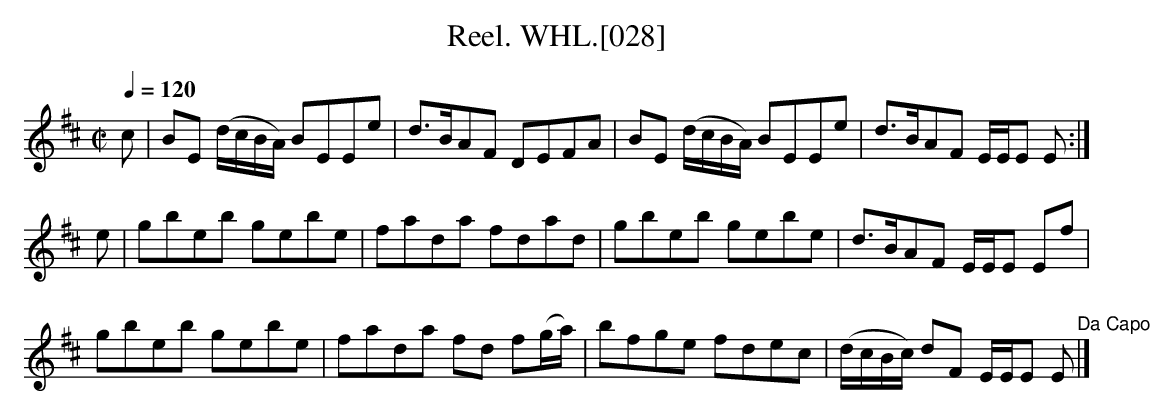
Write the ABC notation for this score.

X:1
T:Reel. WHL.[028]
M:C|
L:1/8
Q:1/4=120
K:Edor
c|BE (d/c/B/A/) BEEe|d>BAF DEFA|BE (d/c/B/A/) BEEe|d>BAF E/E/E E:|
e|gbeb gebe|fada fdad|gbeb gebe|d>BAF E/E/E Ef|
gbeb gebe|fada fd f(g/a/)|bfge fdec|(d/c/B/c/) dF E/E/E E "^Da Capo"|]
